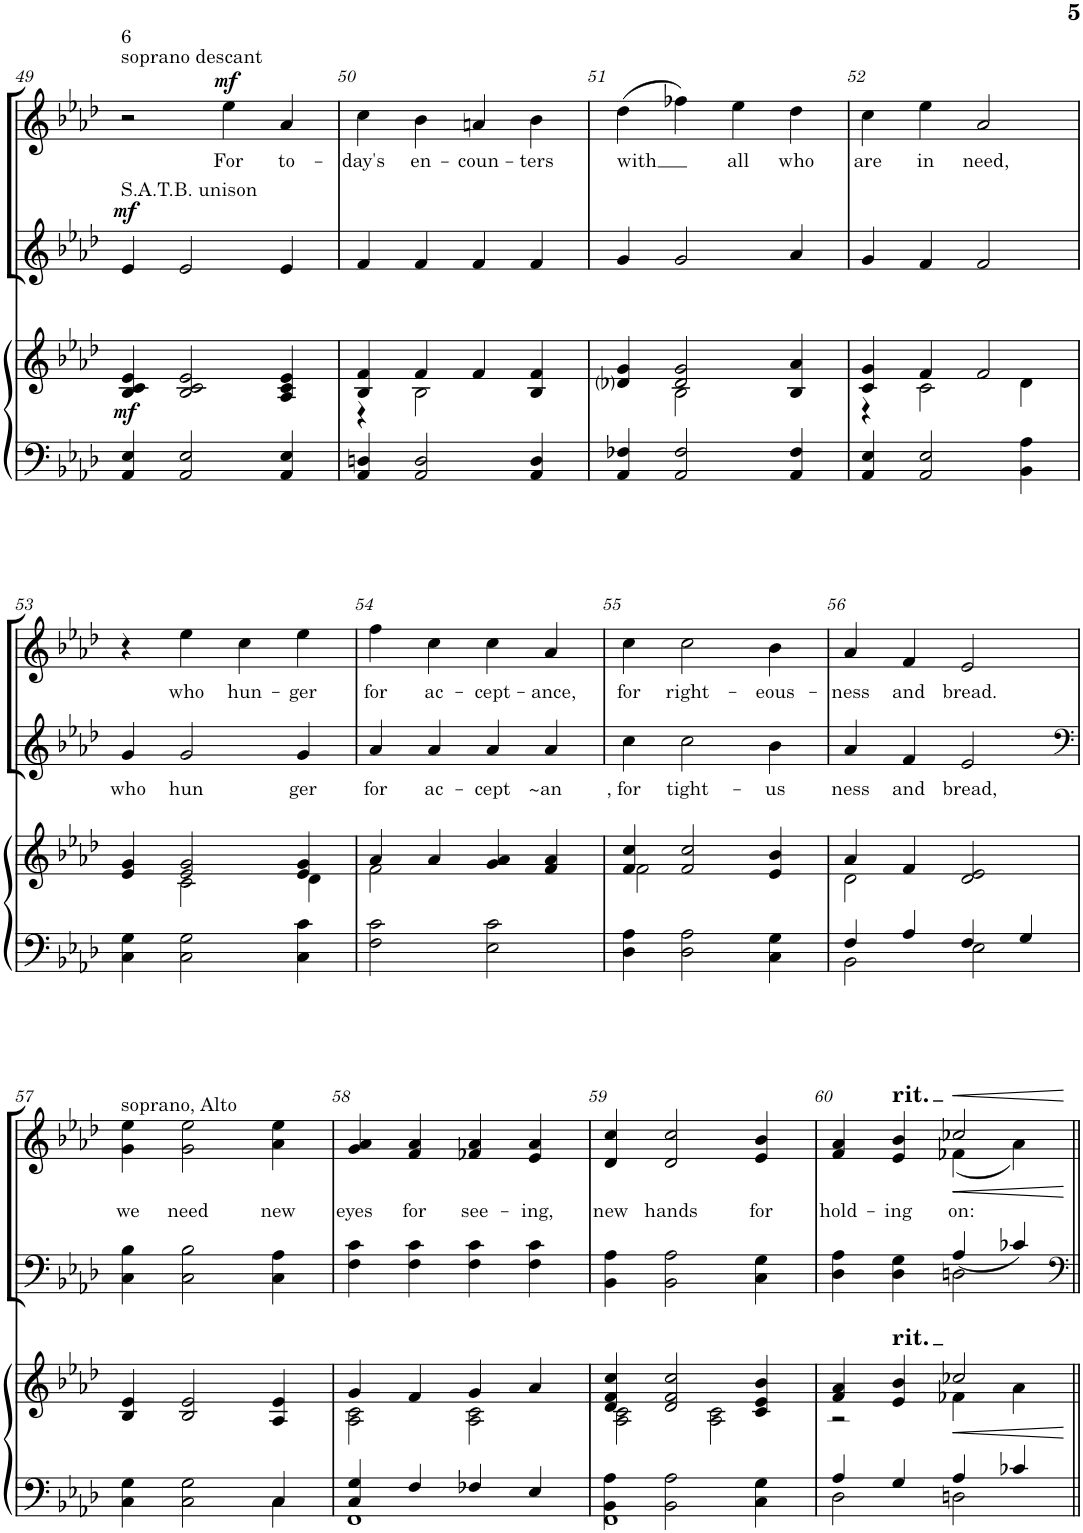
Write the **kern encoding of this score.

**kern	**kern	**dynam	**kern	**text	**dynam	**kern	**text	**dynam
*part3	*part3	*part3	*part2	*part2	*part2	*part1	*part1	*part1
*staff4	*staff3	*staff3/4	*staff2	*staff2	*staff2	*staff1	*staff1	*staff1
*I"Midi_1	*	*	*I"Midi_1	*	*	*I"Midi_1	*	*
!!LO:PB:g=z
*clefF4	*clefG2	*	*clefG2	*	*	*clefG2	*	*
*k[b-e-a-d-]	*k[b-e-a-d-]	*	*k[b-e-a-d-]	*	*	*k[b-e-a-d-]	*	*
*M2/2	*M2/2	*	*M2/2	*	*	*M2/2	*	*
=49	=49	=49	=49	=49	=49	=49	=49	=49
!	!	!	!	!	!	!LO:TX:a:t=soprano descant	!	!
!	!	!	!	!	!	!LO:TX:a:t=6	!	!
!	!	!	!LO:TX:a:t=S.A.T.B. unison	!	!	!	!	!
!	!	!LO:DY:a=2	!	!	!LO:DY:a	!	!	!
4AA-/ 4E-/	4B-/ 4c/ 4e-/	mf	4e-/	.	mf	2r	.	.
2AA-/ 2E-/	2B-/ 2c/ 2e-/	.	2e-/	.	.	.	.	.
!	!	!	!	!	!	!	!LO:LY:b	!LO:DY:a
.	.	.	.	.	.	4ee-\	For	mf
!	!	!	!	!	!	!	!LO:LY:b	!
4AA-/ 4E-/	4A-/ 4c/ 4e-/	.	4e-/	.	.	4a-/	to-	.
=50	=50	=50	=50	=50	=50	=50	=50	=50
*	*^	*	*	*	*	*	*	*
!	!	!	!	!	!	!	!	!LO:LY:b	!
4AA-/ 4Dn/	4B-/ 4f/	4r	.	4f/	.	.	4cc\	-day's	.
!	!	!	!	!	!	!	!	!LO:LY:b	!
2AA-/ 2D/	4f/	2B-\	.	4f/	.	.	4b-\	en-	.
!	!	!	!	!	!	!	!	!LO:LY:b	!
.	4f/	.	.	4f/	.	.	4an/	-coun-	.
!	!	!	!	!	!	!	!	!LO:LY:b	!
4AA-/ 4D/	4B-/ 4f/	4ryy	.	4f/	.	.	4b-\	-ters	.
=51	=51	=51	=51	=51	=51	=51	=51	=51	=51
!	!	!	!	!	!	!	!	!LO:LY:b	!
4AA-/ 4F-X/	4d-i/ 4g/	4ryy	.	4g/	.	.	(>4dd-\	with	.
2AA-/ 2F-/	2d-/ 2g/	2B-\	.	2g/	.	.	4ff-X\)	.	.
!	!	!	!	!	!	!	!	!LO:LY:b	!
.	.	.	.	.	.	.	4ee-\	all	.
!	!	!	!	!	!	!	!	!LO:LY:b	!
4AA-/ 4F-/	4B-/ 4a-/	4ryy	.	4a-/	.	.	4dd-\	who	.
=52	=52	=52	=52	=52	=52	=52	=52	=52	=52
!	!	!	!	!	!	!	!	!LO:LY:b	!
4AA-/ 4E-/	4c/ 4g/	4r	.	4g/	.	.	4cc\	are	.
!	!	!	!	!	!	!	!	!LO:LY:b	!
2AA-/ 2E-/	4f/	2c\	.	4f/	.	.	4ee-\	in	.
!	!	!	!	!	!	!	!	!LO:LY:b	!
.	2f/	.	.	2f/	.	.	2a-/	need,	.
4BB-\ 4A-\	.	4d-\	.	.	.	.	.	.	.
!!LO:LB:g=z
=53	=53	=53	=53	=53	=53	=53	=53	=53	=53
!	!	!	!	!	!LO:LY:b	!	!	!	!
4C\ 4G\	4e-/ 4g/	4ryy	.	4g/	who	.	4r	.	.
!	!	!	!	!	!LO:LY:b	!	!	!LO:LY:b	!
2C\ 2G\	2e-/ 2g/	2c\	.	2g/	hun	.	4ee-\	who	.
!	!	!	!	!	!	!	!	!LO:LY:b	!
.	.	.	.	.	.	.	4cc\	hun-	.
!	!	!	!	!	!LO:LY:b	!	!	!LO:LY:b	!
4C\ 4c\	4e-/ 4g/	4d-\	.	4g/	ger	.	4ee-\	-ger	.
=54	=54	=54	=54	=54	=54	=54	=54	=54	=54
!	!	!	!	!	!LO:LY:b	!	!	!LO:LY:b	!
2F\ 2c\	4a-/	2f\	.	4a-/	for	.	4ff\	for	.
!	!	!	!	!	!LO:LY:b	!	!	!LO:LY:b	!
.	4a-/	.	.	4a-/	ac-	.	4cc\	ac-	.
!	!	!	!	!	!LO:LY:b	!	!	!LO:LY:b	!
2E-\ 2c\	4g/ 4a-/	2ryy	.	4a-/	-cept	.	4cc\	-cept-	.
!	!	!	!	!	!LO:LY:b	!	!	!LO:LY:b	!
.	4f/ 4a-/	.	.	4a-/	~an	.	4a-/	-ance,	.
=55	=55	=55	=55	=55	=55	=55	=55	=55	=55
!	!	!	!	!	!LO:LY:b	!	!	!LO:LY:b	!
4D-\ 4A-\	4f/ 4cc/	2f\	.	4cc\	, for	.	4cc\	for	.
!	!	!	!	!	!LO:LY:b	!	!	!LO:LY:b	!
2D-\ 2A-\	2f/ 2cc/	.	.	2cc\	tight-	.	2cc\	right-	.
.	.	2ryy	.	.	.	.	.	.	.
!	!	!	!	!	!LO:LY:b	!	!	!LO:LY:b	!
4C\ 4G\	4e-/ 4b-/	.	.	4b-\	-us	.	4b-\	-eous-	.
=56	=56	=56	=56	=56	=56	=56	=56	=56	=56
*^	*	*	*	*	*	*	*	*	*
!	!	!	!	!	!	!LO:LY:b	!	!	!LO:LY:b	!
4F/	2BB-\	4a-/	2d-\	.	4a-/	ness	.	4a-/	-ness	.
!	!	!	!	!	!	!LO:LY:b	!	!	!LO:LY:b	!
4A-/	.	4f/	.	.	4f/	and	.	4f/	and	.
!	!	!	!	!	!	!LO:LY:b	!	!	!LO:LY:b	!
4F/	2E-\	2d-/ 2e-/	2ryy	.	2e-/	bread,	.	2e-/	bread.	.
4G/	.	.	.	.	.	.	.	.	.	.
*	*	*v	*v	*	*	*	*	*	*	*
!!LO:LB:g=z
=57	=57	=57	=57	=57	=57	=57	=57	=57	=57
*	*	*	*	*clefF4	*	*	*	*	*
!	!	!	!	!	!	!	!LO:TX:a:t=soprano, Alto	!	!
!	!	!	!	!	!	!	!	!LO:LY:b	!
4C\ 4G\	2.ryy	4B-/ 4e-/	.	4C\ 4B-\	.	.	4g\ 4ee-\	we	.
!	!	!	!	!	!	!	!	!LO:LY:b	!
2C\ 2G\	.	2B-/ 2e-/	.	2C\ 2B-\	.	.	2g\ 2ee-\	need	.
!	!	!	!	!	!	!	!	!LO:LY:b	!
4C/	4C\	4A-/ 4e-/	.	4C\ 4A-\	.	.	4a-\ 4ee-\	new	.
=58	=58	=58	=58	=58	=58	=58	=58	=58	=58
*	*	*^	*	*	*	*	*	*	*
!	!	!	!	!	!	!	!	!	!LO:LY:b	!
4C/ 4G/	1FF	4g/	2A-\ 2c\	.	4F\ 4c\	.	.	4g/ 4a-/	eyes	.
!	!	!	!	!	!	!	!	!	!LO:LY:b	!
4F/	.	4f/	.	.	4F\ 4c\	.	.	4f/ 4a-/	for	.
!	!	!	!	!	!	!	!	!	!LO:LY:b	!
4F-X/	.	4g/	2A-\ 2c\	.	4F\ 4c\	.	.	4f-X/ 4a-/	see-	.
!	!	!	!	!	!	!	!	!	!LO:LY:b	!
4E-/	.	4a-/	.	.	4F\ 4c\	.	.	4e-/ 4a-/	-ing,	.
=59	=59	=59	=59	=59	=59	=59	=59	=59	=59	=59
!	!	!	!	!	!	!	!	!	!LO:LY:b	!
4BB-\ 4A-\	1FF	4d-/ 4f/ 4cc/	2A-\ 2c\	.	4BB-\ 4A-\	.	.	4d-/ 4cc/	new	.
!	!	!	!	!	!	!	!	!	!LO:LY:b	!
2BB-\ 2A-\	.	2d-/ 2f/ 2cc/	.	.	2BB-\ 2A-\	.	.	2d-/ 2cc/	hands	.
.	.	.	2A-\ 2c\	.	.	.	.	.	.	.
!	!	!	!	!	!	!	!	!	!LO:LY:b	!
4C\ 4G\	.	4c/ 4e-/ 4b-/	.	.	4C\ 4G\	.	.	4e-/ 4b-/	for	.
=60	=60	=60	=60	=60	=60	=60	=60	=60	=60	=60
*	*	*	*	*	*^	*	*	*	*	*
!	!	!	!	!	!	!	!	!	!	!LO:LY:b	!
*	*	*	*	*	*	*	*	*	*^	*	*
4A-/	2D-\	4f/ 4a-/	2r	.	4D-\ 4A-\	2ryy	.	.	4f/ 4a-/	2ryy	hold-	.
!	!	!	!	!	!	!	!	!	!LO:TX:a:t=rit.	!	!	!
!	!	!LO:TX:a:t=rit.	!	!	!	!	!	!	!	!	!	!
!	!	!	!	!	!	!	!	!	!	!	!LO:LY:b	!
4G/	.	4e-/ 4b-/	.	.	4D-\ 4G\	.	.	.	4e-/ 4b-/	.	-ing	.
!	!	!	!	!LO:HP:b	!	!	!	!	!	!	!LO:LY:b	!LO:HP:b
!	!	!	!	!	!	!	!	!	!	!	!	!LO:HP:n=1:b
4A-/	2Dn\	2cc-X/	4f-X\	<	(<4A-/	2Dn\	.	.	2cc-X/	(<4f-X\	on:	< <
4c-X/	.	.	4a-\	.	4c-X/)	.	.	.	.	4a-\)	.	[
*v	*v	*	*	*	*v	*v	*	*	*v	*v	*	*
*	*v	*v	*	*	*	*	*	*	*
.	.	[	.	.	.	.	.	[
=||	=||	=||	=||	=||	=||	=||	=||	=||
*-	*-	*-	*-	*-	*-	*-	*-	*-
